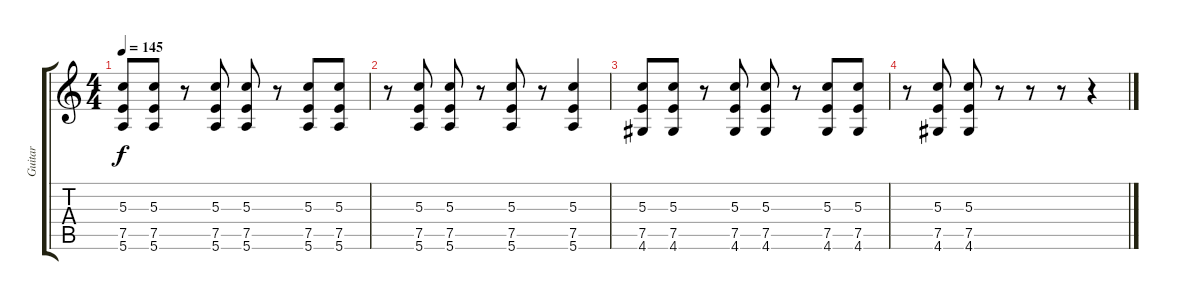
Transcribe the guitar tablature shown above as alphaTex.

\track ("Guitar" "Guitar") {instrument overdrivenguitar}
\staff {score tabs}
\tuning (E4 B3 G3 D3 A2 E2) {hide}
\ts (4 4)
\tempo 145
\clef g2
\ks c
(5.3 7.5 5.6).8{dy f} (5.3 7.5 5.6).8 r.8 (5.3 7.5 5.6).8 (5.3 7.5 5.6).8 r.8 (5.3 7.5 5.6).8 (5.3 7.5 5.6).8 |
r.8 (5.3 7.5 5.6).8 (5.3 7.5 5.6).8 r.8 (5.3 7.5 5.6).8 r.8 (5.3 7.5 5.6).4 |
(5.3 7.5 4.6).8 (5.3 7.5 4.6).8 r.8 (5.3 7.5 4.6).8 (5.3 7.5 4.6).8 r.8 (5.3 7.5 4.6).8 (5.3 7.5 4.6).8 |
r.8 (5.3 7.5 4.6).8 (5.3 7.5 4.6).8 r.8 r.8 r.8 r.4
